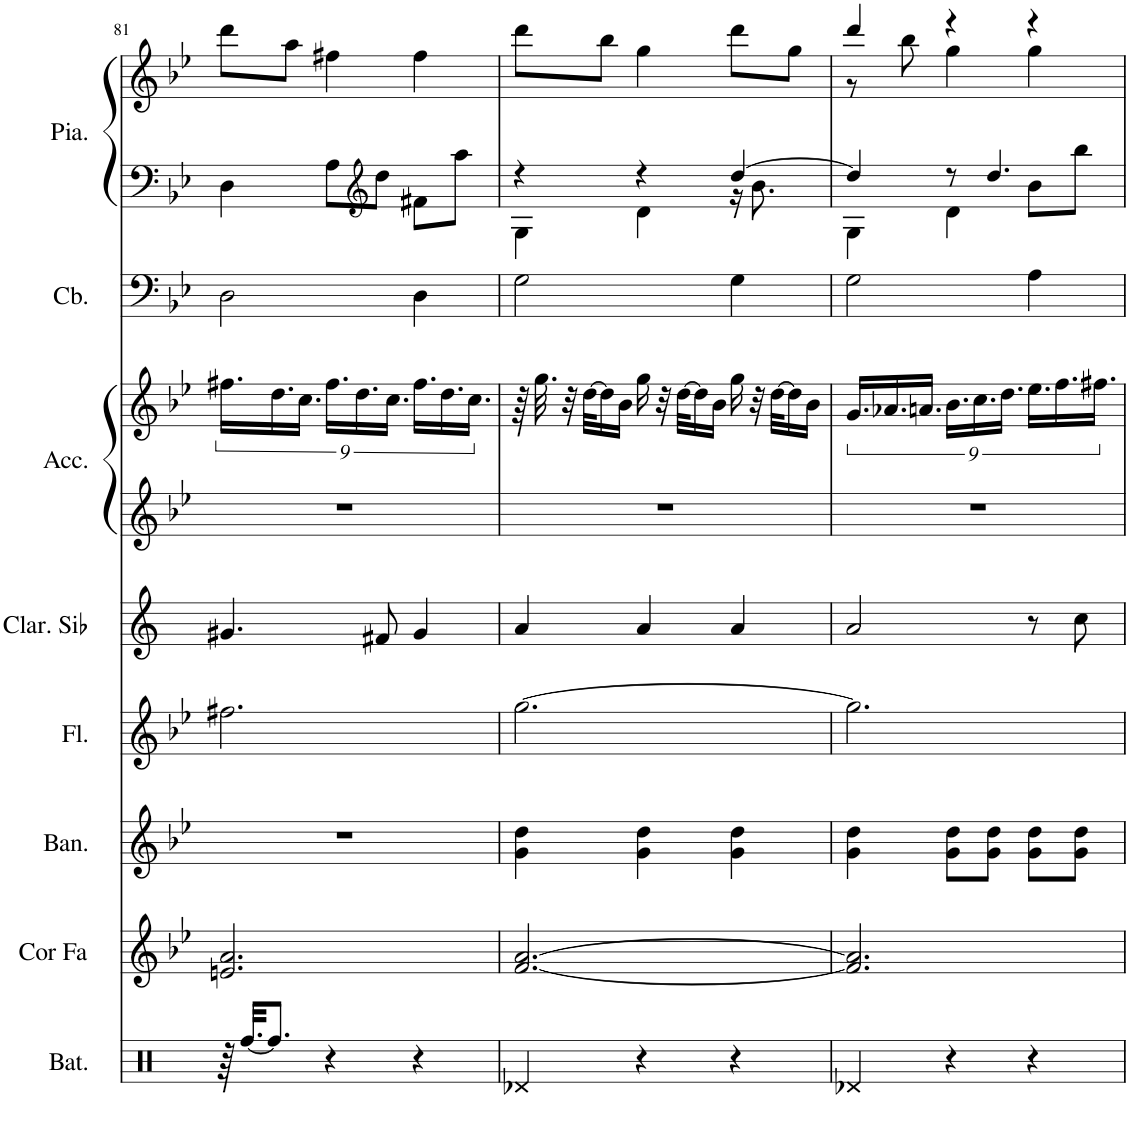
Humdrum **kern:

**kern	**kern	**kern	**kern	**kern	**kern	**kern	**kern	**kern	**kern
*part8	*part7	*part6	*part5	*part4	*part3	*part3	*part2	*part1	*part1
*staff10	*staff9	*staff8	*staff7	*staff6	*staff5	*staff4	*staff3	*staff2	*staff1
*I"Batterie	*I"Cor en Fa, French Horn	*I"Bandonéon, Tango Accordion	*I"Flûte, Flute	*I"Clarinette en Sib	*I"Accordéon , Accordion	*	*I"Contrebasse, Acoustic Bass	*I"Piano, Acoustic Grand Piano	*
*I'Bat.	*I'Cor Fa	*I'Ban.	*I'Fl.	*I'Clar. Sib	*I'Acc.	*	*I'Cb.	*I'Pia.	*
!!LO:PB:g=z
*clefX	*clefG2	*clefG2	*clefG2	*clefG2	*clefG2	*clefG2	*clefF4	*clefG2	*clefG2
*	*Trd4c7	*	*	*Trd1c2	*	*	*Trd7c12	*	*
*k[b-e-]	*k[b-e-]	*k[b-e-]	*k[b-e-]	*k[]	*k[b-e-]	*k[b-e-]	*k[b-e-]	*k[b-e-]	*k[b-e-]
*M3/4	*M3/4	*M3/4	*M3/4	*M3/4	*M3/4	*M3/4	*M3/4	*M3/4	*M3/4
=81	=81	=81	=81	=81	=81	=81	=81	=81	=81
64r	2.en/ 2.a/	2.r	2.ff#X\	4.g#X/	2.r	18.ff#X\LL	2D\	4D\	8ddd\L
[32.Rff/KKL	.	.	.	.	.	.	.	.	.
8.Rff/J]	.	.	.	.	.	.	.	.	.
.	.	.	.	.	.	18.dd\	.	.	.
.	.	.	.	.	.	.	.	.	8aa\J
.	.	.	.	.	.	18.cc\JJ	.	.	.
4r	.	.	.	.	.	18.ff#\LL	.	8A\L	4ff#X\
.	.	.	.	.	.	18.dd\	.	.	.
*	*	*	*	*	*	*	*	*clefG2	*
.	.	.	.	8f#X/	.	.	.	8dd\J	.
.	.	.	.	.	.	18.cc\JJ	.	.	.
4r	.	.	.	4g#/	.	18.ff#\LL	4D\	8f#X\L	4ff#\
.	.	.	.	.	.	18.dd\	.	.	.
.	.	.	.	.	.	.	.	8aa\J	.
.	.	.	.	.	.	18.cc\JJ	.	.	.
=82	=82	=82	=82	=82	=82	=82	=82	=82	=82
*	*	*	*	*	*	*	*	*^	*
4Rd/	[2.f/ [2.a/	4g\ 4dd\	[2.gg\	4a/	2.r	64r	2G\	4r	4G\	8ddd\L
.	.	.	.	.	.	32.gg\	.	.	.	.
.	.	.	.	.	.	32r	.	.	.	.
.	.	.	.	.	.	[32dd\KLL	.	.	.	.
.	.	.	.	.	.	16dd\]	.	.	.	8bb-\J
.	.	.	.	.	.	16b-\JJ	.	.	.	.
4r	.	4g\ 4dd\	.	4a/	.	16gg\	.	4r	4d\	4gg\
.	.	.	.	.	.	32r	.	.	.	.
.	.	.	.	.	.	[32dd\KLL	.	.	.	.
.	.	.	.	.	.	16dd\]	.	.	.	.
.	.	.	.	.	.	16b-\JJ	.	.	.	.
4r	.	4g\ 4dd\	.	4a/	.	16gg\	4G\	[4dd/	16r	8ddd\L
.	.	.	.	.	.	32r	.	.	8.b-\	.
.	.	.	.	.	.	[32dd\KLL	.	.	.	.
.	.	.	.	.	.	16dd\]	.	.	.	8gg\J
.	.	.	.	.	.	16b-\JJ	.	.	.	.
=83	=83	=83	=83	=83	=83	=83	=83	=83	=83	=83
*	*	*	*	*	*	*	*	*	*	*^
4Rd/	2.f/] 2.a/]	4g\ 4dd\	2.gg\]	2a/	2.r	18.g/LL	2G\	4dd/]	4G\	4ddd/	8r
.	.	.	.	.	.	18.a-X/	.	.	.	.	.
.	.	.	.	.	.	.	.	.	.	.	8bb-\
.	.	.	.	.	.	18.an/JJ	.	.	.	.	.
4r	.	8g\ 8dd\L	.	.	.	18.b-\LL	.	8r	4d\	4r	4gg\
.	.	.	.	.	.	18.cc\	.	.	.	.	.
.	.	8g\ 8dd\J	.	.	.	.	.	4.dd/	.	.	.
.	.	.	.	.	.	18.dd\JJ	.	.	.	.	.
4r	.	8g\ 8dd\L	.	8r	.	18.ee-\LL	4A\	.	8b-\L	4r	4gg\
.	.	.	.	.	.	18.ff\	.	.	.	.	.
.	.	8g\ 8dd\J	.	8cc\	.	.	.	.	8bb-\J	.	.
.	.	.	.	.	.	18.ff#X\JJ	.	.	.	.	.
*	*	*	*	*	*	*	*	*v	*v	*	*
*	*	*	*	*	*	*	*	*	*v	*v
=	=	=	=	=	=	=	=	=	=
*-	*-	*-	*-	*-	*-	*-	*-	*-	*-
